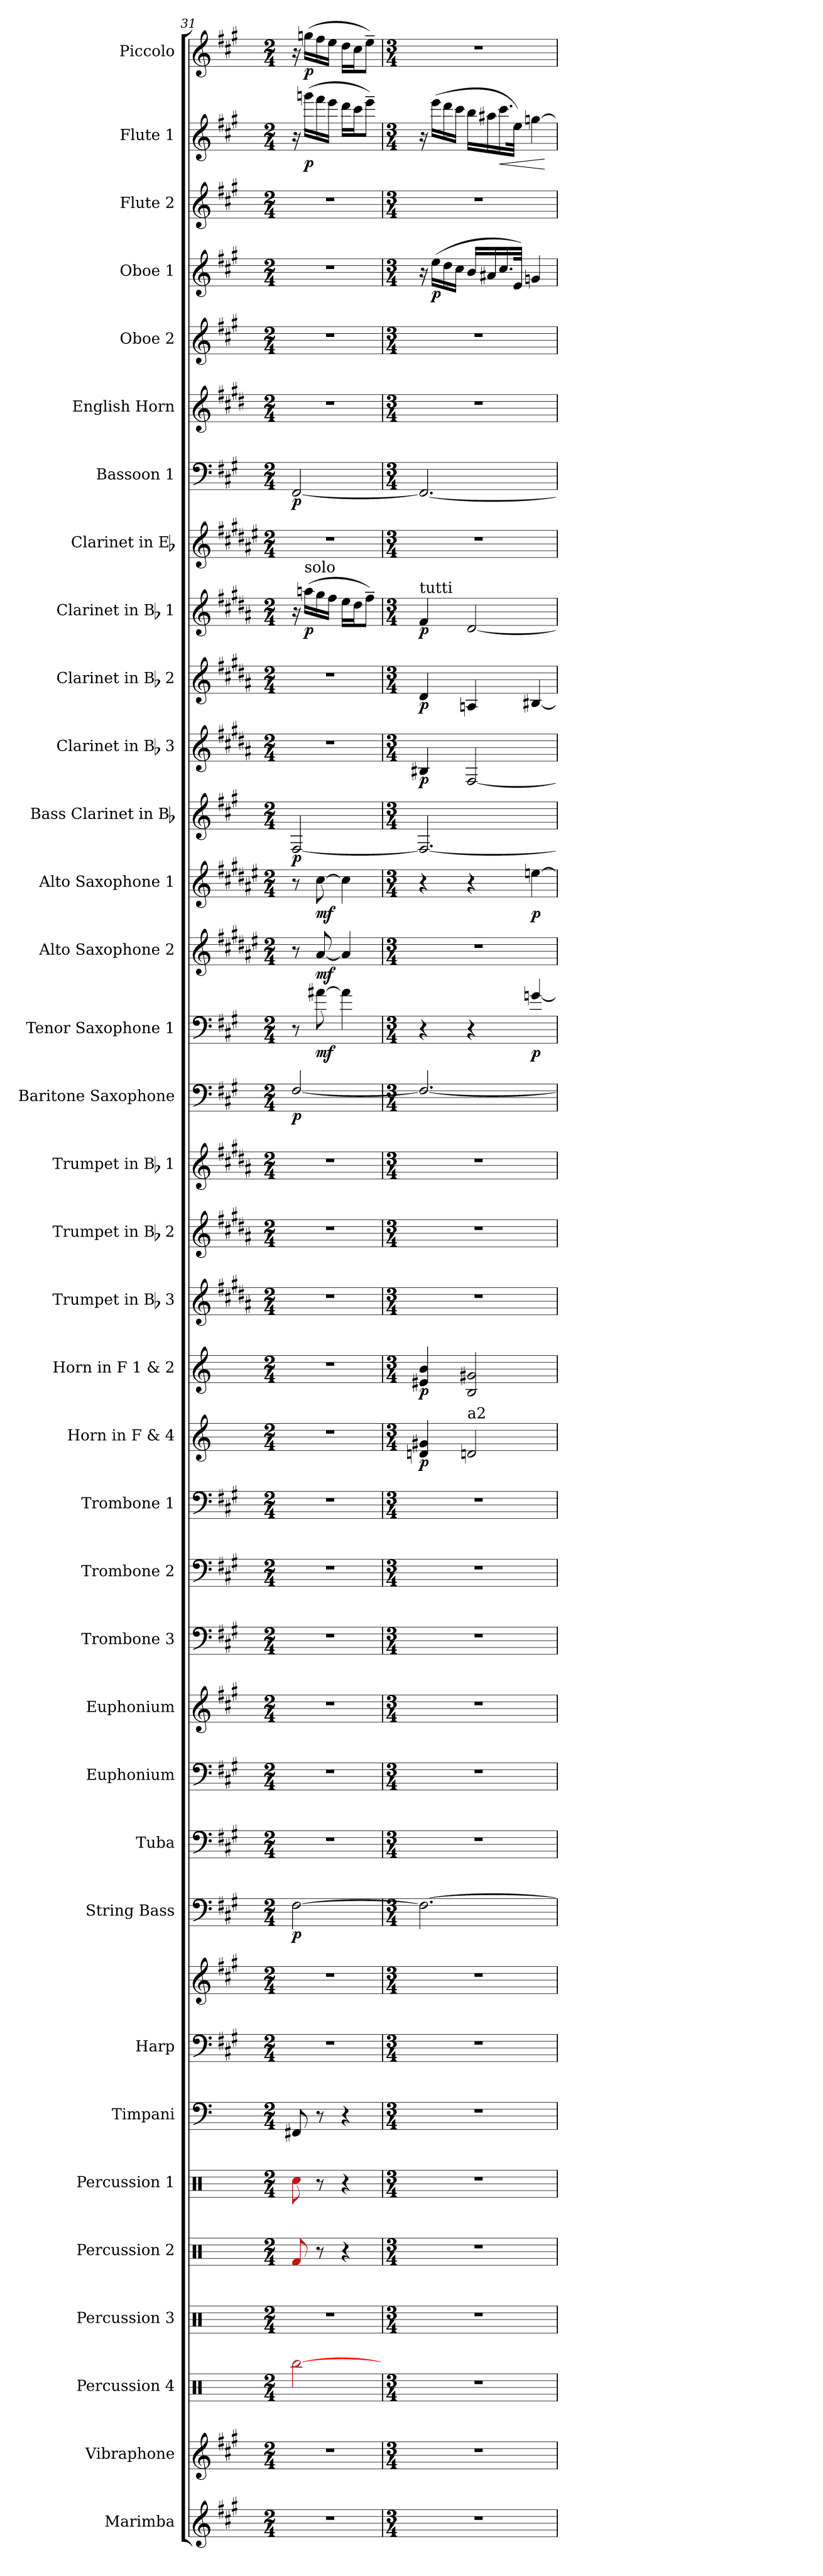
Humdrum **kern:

**kern	**kern	**kern	**kern	**kern	**kern	**kern	**kern	**kern	**kern	**dynam	**kern	**kern	**kern	**kern	**kern	**kern	**kern	**dynam	**kern	**dynam	**kern	**kern	**kern	**kern	**dynam	**kern	**dynam	**kern	**dynam	**kern	**dynam	**kern	**dynam	**kern	**dynam	**kern	**dynam	**kern	**dynam	**kern	**kern	**dynam	**kern	**kern	**kern	**dynam	**kern	**kern	**dynam	**kern	**dynam
*part36	*part35	*part34	*part33	*part32	*part31	*part30	*part29	*part29	*part28	*part28	*part27	*part26	*part25	*part24	*part23	*part22	*part21	*part21	*part20	*part20	*part19	*part18	*part17	*part16	*part16	*part15	*part15	*part14	*part14	*part13	*part13	*part12	*part12	*part11	*part11	*part10	*part10	*part9	*part9	*part8	*part7	*part7	*part6	*part5	*part4	*part4	*part3	*part2	*part2	*part1	*part1
*staff37	*staff36	*staff35	*staff34	*staff33	*staff32	*staff31	*staff30	*staff29	*staff28	*staff28	*staff27	*staff26	*staff25	*staff24	*staff23	*staff22	*staff21	*staff21	*staff20	*staff20	*staff19	*staff18	*staff17	*staff16	*staff16	*staff15	*staff15	*staff14	*staff14	*staff13	*staff13	*staff12	*staff12	*staff11	*staff11	*staff10	*staff10	*staff9	*staff9	*staff8	*staff7	*staff7	*staff6	*staff5	*staff4	*staff4	*staff3	*staff2	*staff2	*staff1	*staff1
*I"Marimba	*I"Vibraphone	*I"Percussion 4	*I"Percussion 3	*I"Percussion 2	*I"Percussion 1	*I"Timpani	*I"Harp	*	*I"String Bass	*	*I"Tuba	*I"Euphonium	*I"Euphonium	*I"Trombone 3	*I"Trombone 2	*I"Trombone 1	*I"Horn in F  &amp; 4	*	*I"Horn in F 1 &amp; 2	*	*I"Trumpet in Bb 3	*I"Trumpet in Bb 2	*I"Trumpet in Bb 1	*I"Baritone Saxophone	*	*I"Tenor Saxophone 1	*	*I"Alto Saxophone 2	*	*I"Alto Saxophone 1	*	*I"Bass Clarinet in Bb	*	*I"Clarinet in Bb 3	*	*I"Clarinet in Bb 2	*	*I"Clarinet in Bb 1	*	*I"Clarinet in Eb	*I"Bassoon 1	*	*I"English Horn	*I"Oboe 2	*I"Oboe 1	*	*I"Flute 2	*I"Flute 1	*	*I"Piccolo	*
*I'Mar.	*I'Vib.	*I'Perc. 4	*I'Perc. 3	*I'Perc. 2	*I'Perc. 1	*I'Timp.	*I'Hp.	*	*	*	*I'Tba.	*I'Euph.	*I'Euph.	*I'Tbn. 3	*I'Tbn. 2	*I'Tbn. 1	*I'Hn. 3 &amp; 4	*	*I'Hn. 1 &amp; 2	*	*I'Tpt. 3	*I'Tpt. 2	*I'Tpt. 1	*I'Bari. Sax.	*	*I'T. Sax. 1	*	*I'A. Sax. 2	*	*I'A. Sax. 1	*	*I'B. Cl.	*	*I'Cl. 3	*	*I'Cl. 2	*	*I'Cl. 1	*	*	*I'Bsn. 1	*	*I'Eng. Hn.	*I'Ob. 2	*I'Ob. 1	*	*I'Fl. 2	*I'Fl. 1	*	*I'Picc.	*
*clefG2	*clefG2	*clefX	*clefX	*clefX	*clefX	*clefF4	*clefF4	*clefG2	*clefF4	*	*clefF4	*clefF4	*clefG2	*clefF4	*clefF4	*clefF4	*clefG2	*	*clefG2	*	*clefG2	*clefG2	*clefG2	*clefF4	*	*clefF4	*	*clefG2	*	*clefG2	*	*clefG2	*	*clefG2	*	*clefG2	*	*clefG2	*	*clefG2	*clefF4	*	*clefG2	*clefG2	*clefG2	*	*clefG2	*clefG2	*	*clefG2	*
*	*	*	*	*	*	*	*	*	*ITrd7c12	*	*	*	*ITrd8c14	*	*	*	*ITrd4c7	*	*ITrd4c7	*	*ITrd1c2	*ITrd1c2	*ITrd1c2	*ITrd12c21	*	*ITrd8c14	*	*ITrd5c9	*	*ITrd5c9	*	*ITrd8c14	*	*ITrd1c2	*	*ITrd1c2	*	*ITrd1c2	*	*ITrd-2c-3	*	*	*ITrd4c7	*	*	*	*	*	*	*ITrd-7c-12	*
*k[f#c#g#]	*k[f#c#g#]	*k[]	*k[]	*k[]	*k[]	*k[]	*k[f#c#g#]	*k[f#c#g#]	*k[f#c#g#]	*	*k[f#c#g#]	*k[f#c#g#]	*k[f#c#g#]	*k[f#c#g#]	*k[f#c#g#]	*k[f#c#g#]	*k[b-]	*	*k[b-]	*	*k[f#c#g#]	*k[f#c#g#]	*k[f#c#g#]	*k[f#c#g#]	*	*k[f#c#g#]	*	*k[f#c#g#]	*	*k[f#c#g#]	*	*k[f#c#g#]	*	*k[f#c#g#]	*	*k[f#c#g#]	*	*k[f#c#g#]	*	*k[f#c#g#]	*k[f#c#g#]	*	*k[f#c#g#]	*k[f#c#g#]	*k[f#c#g#]	*	*k[f#c#g#]	*k[f#c#g#]	*	*k[f#c#g#]	*
*A:	*A:	*	*	*	*	*	*A:	*A:	*A:	*	*A:	*A:	*A:	*A:	*A:	*A:	*	*	*	*	*A:	*A:	*A:	*A:	*	*A:	*	*A:	*	*A:	*	*A:	*	*A:	*	*A:	*	*A:	*	*A:	*A:	*	*A:	*A:	*A:	*	*A:	*A:	*	*A:	*
*M2/4	*M2/4	*M2/4	*M2/4	*M2/4	*M2/4	*M2/4	*M2/4	*M2/4	*M2/4	*	*M2/4	*M2/4	*M2/4	*M2/4	*M2/4	*M2/4	*M2/4	*	*M2/4	*	*M2/4	*M2/4	*M2/4	*M2/4	*	*M2/4	*	*M2/4	*	*M2/4	*	*M2/4	*	*M2/4	*	*M2/4	*	*M2/4	*	*M2/4	*M2/4	*	*M2/4	*M2/4	*M2/4	*	*M2/4	*M2/4	*	*M2/4	*
=31	=31	=31	=31	=31	=31	=31	=31	=31	=31	=31	=31	=31	=31	=31	=31	=31	=31	=31	=31	=31	=31	=31	=31	=31	=31	=31	=31	=31	=31	=31	=31	=31	=31	=31	=31	=31	=31	=31	=31	=31	=31	=31	=31	=31	=31	=31	=31	=31	=31	=31	=31
!	!	!	!	!	!	!	!	!	!	!LO:DY:b	!	!	!	!	!	!	!	!	!	!	!	!	!	!	!LO:DY:b	!	!	!	!	!	!	!	!LO:DY:b	!	!	!	!	!	!	!	!	!LO:DY:b	!	!	!	!	!	!	!	!	!
2r	2r	[2bb\	2r	8f/	8cc\	8FF#X/	2r	2r	[2FF#\	p	2r	2r	2r	2r	2r	2r	2r	.	2r	.	2r	2r	2r	[2FF#/	p	8r	.	8r	.	8r	.	[2FF#/	p	2r	.	2r	.	16r	.	2r	[2FF#/	p	2r	2r	2r	.	2r	16r	.	16r	.
!	!	!	!	!	!	!	!	!	!	!	!	!	!	!	!	!	!	!	!	!	!	!	!	!	!	!	!	!	!	!	!	!	!	!	!	!	!	!LO:TX:a:t=solo	!	!	!	!	!	!	!	!	!	!	!	!	!
!	!	!	!	!	!	!	!	!	!	!	!	!	!	!	!	!	!	!	!	!	!	!	!	!	!	!	!	!	!	!	!	!	!	!	!	!	!	!	!LO:DY:b	!	!	!	!	!	!	!	!	!	!LO:DY:b	!	!LO:DY:b
.	.	.	.	.	.	.	.	.	.	.	.	.	.	.	.	.	.	.	.	.	.	.	.	.	.	.	.	.	.	.	.	.	.	.	.	.	.	(>16ggn\LL	p	.	.	.	.	.	.	.	.	(>16gggn\LL	p	(>16gggn\LL	p
!	!	!	!	!	!	!	!	!	!	!	!	!	!	!	!	!	!	!	!	!	!	!	!	!	!	!	!LO:DY:b	!	!LO:DY:b	!	!LO:DY:b	!	!	!	!	!	!	!	!	!	!	!	!	!	!	!	!	!	!	!	!
.	.	.	.	8r	8r	8r	.	.	.	.	.	.	.	.	.	.	.	.	.	.	.	.	.	.	.	[8A#X\	mf	[8c#/	mf	[8e\	mf	.	.	.	.	.	.	16ff#\	.	.	.	.	.	.	.	.	.	16fff#\	.	16fff#\	.
.	.	.	.	.	.	.	.	.	.	.	.	.	.	.	.	.	.	.	.	.	.	.	.	.	.	.	.	.	.	.	.	.	.	.	.	.	.	16ee\JJ	.	.	.	.	.	.	.	.	.	16eee\JJ	.	16eee\JJ	.
.	.	.	.	4r	4r	4r	.	.	.	.	.	.	.	.	.	.	.	.	.	.	.	.	.	.	.	4A#\]	.	4c#/]	.	4e\]	.	.	.	.	.	.	.	16dd\LL	.	.	.	.	.	.	.	.	.	16ddd\LL	.	16ddd\LL	.
.	.	.	.	.	.	.	.	.	.	.	.	.	.	.	.	.	.	.	.	.	.	.	.	.	.	.	.	.	.	.	.	.	.	.	.	.	.	16cc#\J	.	.	.	.	.	.	.	.	.	16ccc#\J	.	16ccc#\J	.
.	.	.	.	.	.	.	.	.	.	.	.	.	.	.	.	.	.	.	.	.	.	.	.	.	.	.	.	.	.	.	.	.	.	.	.	.	.	8ee~\J)	.	.	.	.	.	.	.	.	.	8eee~\J)	.	8eee~\J)	.
=32	=32	=32	=32	=32	=32	=32	=32	=32	=32	=32	=32	=32	=32	=32	=32	=32	=32	=32	=32	=32	=32	=32	=32	=32	=32	=32	=32	=32	=32	=32	=32	=32	=32	=32	=32	=32	=32	=32	=32	=32	=32	=32	=32	=32	=32	=32	=32	=32	=32	=32	=32
*M3/4	*M3/4	*M3/4	*M3/4	*M3/4	*M3/4	*M3/4	*M3/4	*M3/4	*M3/4	*	*M3/4	*M3/4	*M3/4	*M3/4	*M3/4	*M3/4	*M3/4	*	*M3/4	*	*M3/4	*M3/4	*M3/4	*M3/4	*	*M3/4	*	*M3/4	*	*M3/4	*	*M3/4	*	*M3/4	*	*M3/4	*	*M3/4	*	*M3/4	*M3/4	*	*M3/4	*M3/4	*M3/4	*	*M3/4	*M3/4	*	*M3/4	*
!	!	!	!	!	!	!	!	!	!	!	!	!	!	!	!	!	!	!	!	!	!	!	!	!	!	!	!	!	!	!	!	!	!	!	!	!	!	!LO:TX:a:t=tutti	!	!	!	!	!	!	!	!	!	!	!	!	!
!	!	!	!	!	!	!	!	!	!	!	!	!	!	!	!	!	!	!LO:DY:b	!	!LO:DY:b	!	!	!	!	!	!	!	!	!	!	!	!	!	!	!LO:DY:b	!	!LO:DY:b	!	!LO:DY:b	!	!	!	!	!	!	!	!	!	!	!	!
2.r	2.r	2.r	2.r	2.r	2.r	2.r	2.r	2.r	2.FF#\_	.	2.r	2.r	2.r	2.r	2.r	2.r	4Gn/ 4c#X/	p	4A#X/ 4e/	p	2.r	2.r	2.r	2.FF#/_	.	4r	.	2.r	.	4r	.	2.FF#/_	.	4A#X/	p	4c#/	p	4e/	p	2.r	2.FF#/_	.	2.r	2.r	16r	.	2.r	16r	.	2.r	.
!	!	!	!	!	!	!	!	!	!	!	!	!	!	!	!	!	!	!	!	!	!	!	!	!	!	!	!	!	!	!	!	!	!	!	!	!	!	!	!	!	!	!	!	!	!	!LO:DY:b	!	!	!	!	!
.	.	.	.	.	.	.	.	.	.	.	.	.	.	.	.	.	.	.	.	.	.	.	.	.	.	.	.	.	.	.	.	.	.	.	.	.	.	.	.	.	.	.	.	.	(>16ee\LL	p	.	(>16eee\LL	.	.	.
.	.	.	.	.	.	.	.	.	.	.	.	.	.	.	.	.	.	.	.	.	.	.	.	.	.	.	.	.	.	.	.	.	.	.	.	.	.	.	.	.	.	.	.	.	16dd\	.	.	16ddd\	.	.	.
.	.	.	.	.	.	.	.	.	.	.	.	.	.	.	.	.	.	.	.	.	.	.	.	.	.	.	.	.	.	.	.	.	.	.	.	.	.	.	.	.	.	.	.	.	16cc#\JJ	.	.	16ccc#\JJ	.	.	.
!	!	!	!	!	!	!	!	!	!	!	!	!	!	!	!	!	!LO:TX:a:t=a2	!	!	!	!	!	!	!	!	!	!	!	!	!	!	!	!	!	!	!	!	!	!	!	!	!	!	!	!	!	!	!	!	!	!
.	.	.	.	.	.	.	.	.	.	.	.	.	.	.	.	.	2Gn/	.	2E/ 2c#X/	.	.	.	.	.	.	4r	.	.	.	4r	.	.	.	[2E/	.	4Gn/	.	[2c#/	.	.	.	.	.	.	16b/LL	.	.	16bb\LL	.	.	.
.	.	.	.	.	.	.	.	.	.	.	.	.	.	.	.	.	.	.	.	.	.	.	.	.	.	.	.	.	.	.	.	.	.	.	.	.	.	.	.	.	.	.	.	.	16a#X/	.	.	16aa#X\	.	.	.
!	!	!	!	!	!	!	!	!	!	!	!	!	!	!	!	!	!	!	!	!	!	!	!	!	!	!	!	!	!	!	!	!	!	!	!	!	!	!	!	!	!	!	!	!	!	!	!	!	!LO:HP:b	!	!
.	.	.	.	.	.	.	.	.	.	.	.	.	.	.	.	.	.	.	.	.	.	.	.	.	.	.	.	.	.	.	.	.	.	.	.	.	.	.	.	.	.	.	.	.	16.cc#/	.	.	16.ccc#\	<	.	.
.	.	.	.	.	.	.	.	.	.	.	.	.	.	.	.	.	.	.	.	.	.	.	.	.	.	.	.	.	.	.	.	.	.	.	.	.	.	.	.	.	.	.	.	.	32e/JJk)	.	.	32ee\JJk)	.	.	.
!	!	!	!	!	!	!	!	!	!	!	!	!	!	!	!	!	!	!	!	!	!	!	!	!	!	!	!LO:DY:b	!	!	!	!LO:DY:b	!	!	!	!	!	!	!	!	!	!	!	!	!	!	!	!	!	!	!	!
.	.	.	.	.	.	.	.	.	.	.	.	.	.	.	.	.	.	.	.	.	.	.	.	.	.	[4Gn/	p	.	.	[4gn\	p	.	.	.	.	[4A#X/	.	.	.	.	.	.	.	.	4gn/	.	.	[4ggn\	.	.	.
.	.	.	.	.	.	.	.	.	.	.	.	.	.	.	.	.	.	.	.	.	.	.	.	.	.	.	.	.	.	.	.	.	.	.	.	.	.	.	.	.	.	.	.	.	.	.	.	.	[	.	.
=	=	=	=	=	=	=	=	=	=	=	=	=	=	=	=	=	=	=	=	=	=	=	=	=	=	=	=	=	=	=	=	=	=	=	=	=	=	=	=	=	=	=	=	=	=	=	=	=	=	=	=
*-	*-	*-	*-	*-	*-	*-	*-	*-	*-	*-	*-	*-	*-	*-	*-	*-	*-	*-	*-	*-	*-	*-	*-	*-	*-	*-	*-	*-	*-	*-	*-	*-	*-	*-	*-	*-	*-	*-	*-	*-	*-	*-	*-	*-	*-	*-	*-	*-	*-	*-	*-
